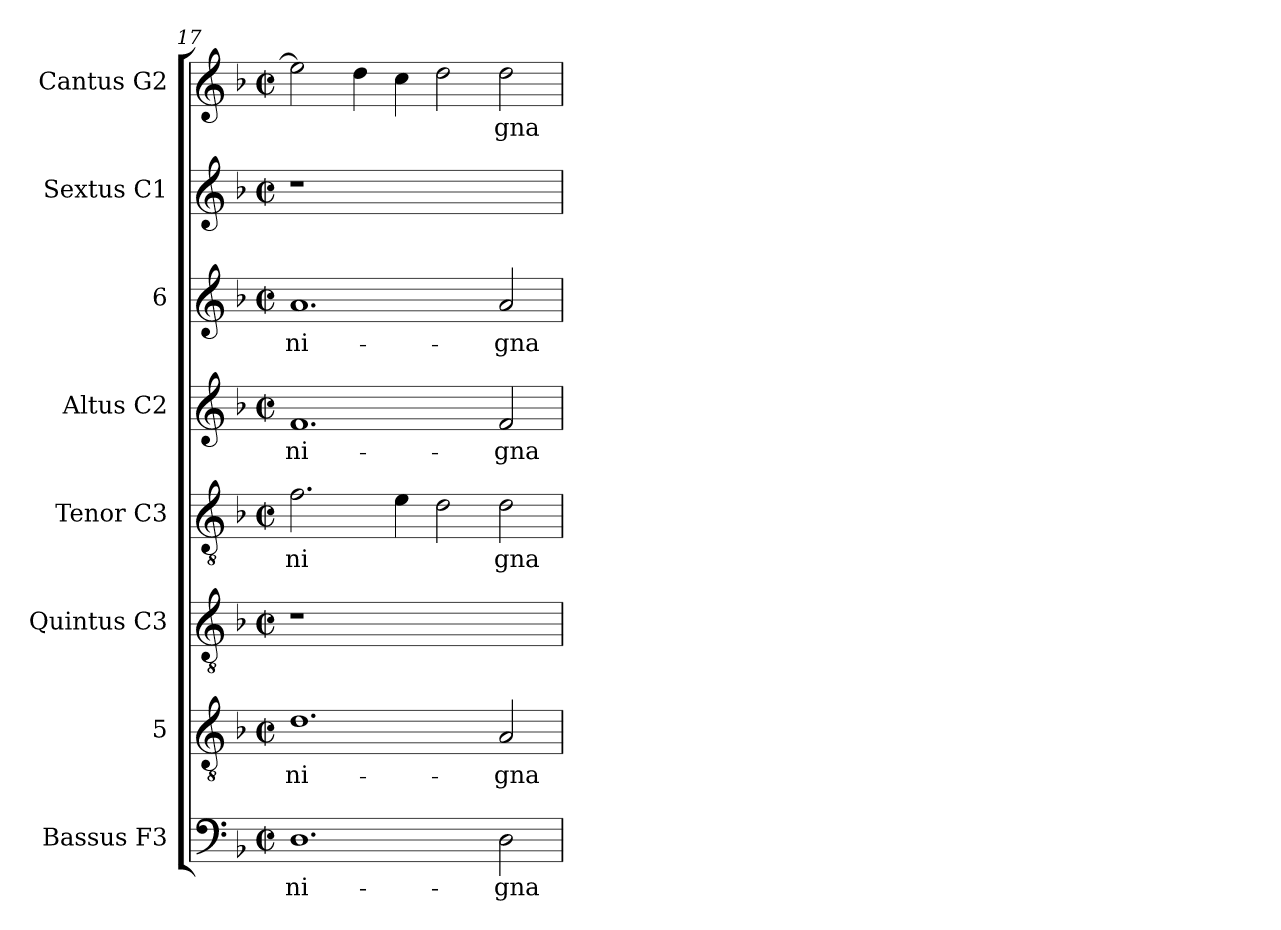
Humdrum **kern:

**kern	**text	**kern	**text	**kern	**kern	**text	**kern	**text	**kern	**text	**kern	**kern	**text
*part8	*part8	*part7	*part7	*part6	*part5	*part5	*part4	*part4	*part3	*part3	*part2	*part1	*part1
*staff8	*staff8	*staff7	*staff7	*staff6	*staff5	*staff5	*staff4	*staff4	*staff3	*staff3	*staff2	*staff1	*staff1
*I"Bassus  F3	*	*I"5	*	*I"Quintus  C3	*I"Tenor  C3	*	*I"Altus  C2	*	*I"6	*	*I"Sextus  C1	*I"Cantus  G2	*
*I'B	*	*	*	*	*I'T	*	*I'A	*	*	*	*	*I'C	*
*clefF4	*	*clefGv2	*	*clefGv2	*clefGv2	*	*clefG2	*	*clefG2	*	*clefG2	*clefG2	*
*k[b-]	*	*k[b-]	*	*k[b-]	*k[b-]	*	*k[b-]	*	*k[b-]	*	*k[b-]	*k[b-]	*
*F:	*	*F:	*	*F:	*F:	*	*F:	*	*F:	*	*F:	*F:	*
*M2/2	*	*M2/2	*	*M2/2	*M2/2	*	*M2/2	*	*M2/2	*	*M2/2	*M2/2	*
*met(c|)	*	*met(c|)	*	*met(c|)	*met(c|)	*	*met(c|)	*	*met(c|)	*	*met(c|)	*met(c|)	*
=17	=17	=17	=17	=17	=17	=17	=17	=17	=17	=17	=17	=17	=17
!	!LO:LY:b:rj	!	!LO:LY:b:rj	!	!	!LO:LY:b:rj	!	!LO:LY:b:rj	!	!LO:LY:b:rj	!	!	!LO:LY:b:cj
1.D	-ni-	1.d	-ni-	1r	2.f\	-ni-	1.f	-ni-	1.a	-ni-	1r	2ee\]	--
!	!	!	!	!	!	!	!	!	!	!	!	!	!LO:LY:b:cj
.	.	.	.	.	.	.	.	.	.	.	.	4dd\	--
!	!	!	!	!	!	!LO:LY:b:rj	!	!	!	!	!	!	!LO:LY:b:cj
.	.	.	.	.	4e\	--	.	.	.	.	.	4cc\	--
!	!	!	!	!	!	!LO:LY:b:rj	!	!	!	!	!	!	!LO:LY:b:cj
.	.	.	.	1ryy	2d\	--	.	.	.	.	1ryy	2dd\	--
!	!LO:LY:b:rj	!	!LO:LY:b:rj	!	!	!LO:LY:b:rj	!	!LO:LY:b:rj	!	!LO:LY:b:rj	!	!	!LO:LY:b:cj
2D\	-gna	2A/	-gna	.	2d\	-gna	2f/	-gna	2a/	-gna	.	2dd\	-gna
=	=	=	=	=	=	=	=	=	=	=	=	=	=
*-	*-	*-	*-	*-	*-	*-	*-	*-	*-	*-	*-	*-	*-
